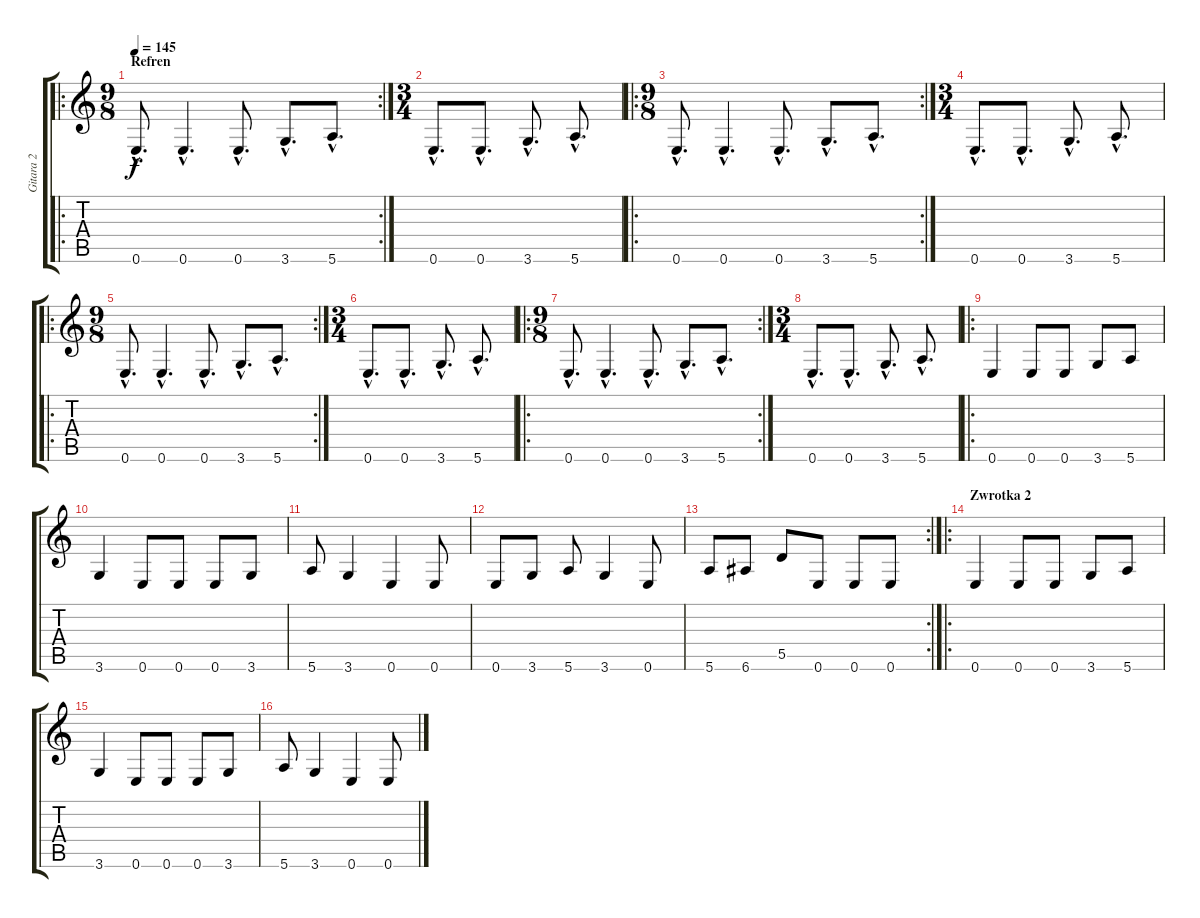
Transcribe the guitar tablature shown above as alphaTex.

\track ("Gitara 2" "Gitara 2") {instrument overdrivenguitar}
\staff {score tabs}
\tuning (E4 B3 G3 D3 A2 E2) {hide}
\ro
\rc 2
\ts (9 8)
\section ("" "Refren")
\tempo 145
\clef g2
\ks c
0.6{hac}.8{d dy f} 0.6{hac}.4{d} 0.6{hac}.8{d} 3.6{hac}.8{d} 5.6{hac}.8{d} |
\ts (3 4)
0.6{hac}.8{d} 0.6{hac}.8{d} 3.6{hac}.8{d} 5.6{hac}.8{d} |
\ro
\rc 2
\ts (9 8)
0.6{hac}.8{d} 0.6{hac}.4{d} 0.6{hac}.8{d} 3.6{hac}.8{d} 5.6{hac}.8{d} |
\ts (3 4)
0.6{hac}.8{d} 0.6{hac}.8{d} 3.6{hac}.8{d} 5.6{hac}.8{d} |
\ro
\rc 2
\ts (9 8)
0.6{hac}.8{d} 0.6{hac}.4{d} 0.6{hac}.8{d} 3.6{hac}.8{d} 5.6{hac}.8{d} |
\ts (3 4)
0.6{hac}.8{d} 0.6{hac}.8{d} 3.6{hac}.8{d} 5.6{hac}.8{d} |
\ro
\rc 2
\ts (9 8)
0.6{hac}.8{d} 0.6{hac}.4{d} 0.6{hac}.8{d} 3.6{hac}.8{d} 5.6{hac}.8{d} |
\ts (3 4)
0.6{hac}.8{d} 0.6{hac}.8{d} 3.6{hac}.8{d} 5.6{hac}.8{d} |
\ro
0.6.4 0.6.8 0.6.8 3.6.8 5.6.8 |
3.6.4 0.6.8 0.6.8 0.6.8 3.6.8 |
5.6.8 3.6.4 0.6.4 0.6.8 |
0.6.8 3.6.8 5.6.8 3.6.4 0.6.8 |
\rc 2
5.6.8 6.6.8 5.5.8 0.6.8 0.6.8 0.6.8 |
\ro
\section ("" "Zwrotka 2")
0.6.4 0.6.8 0.6.8 3.6.8 5.6.8 |
3.6.4 0.6.8 0.6.8 0.6.8 3.6.8 |
5.6.8 3.6.4 0.6.4 0.6.8
